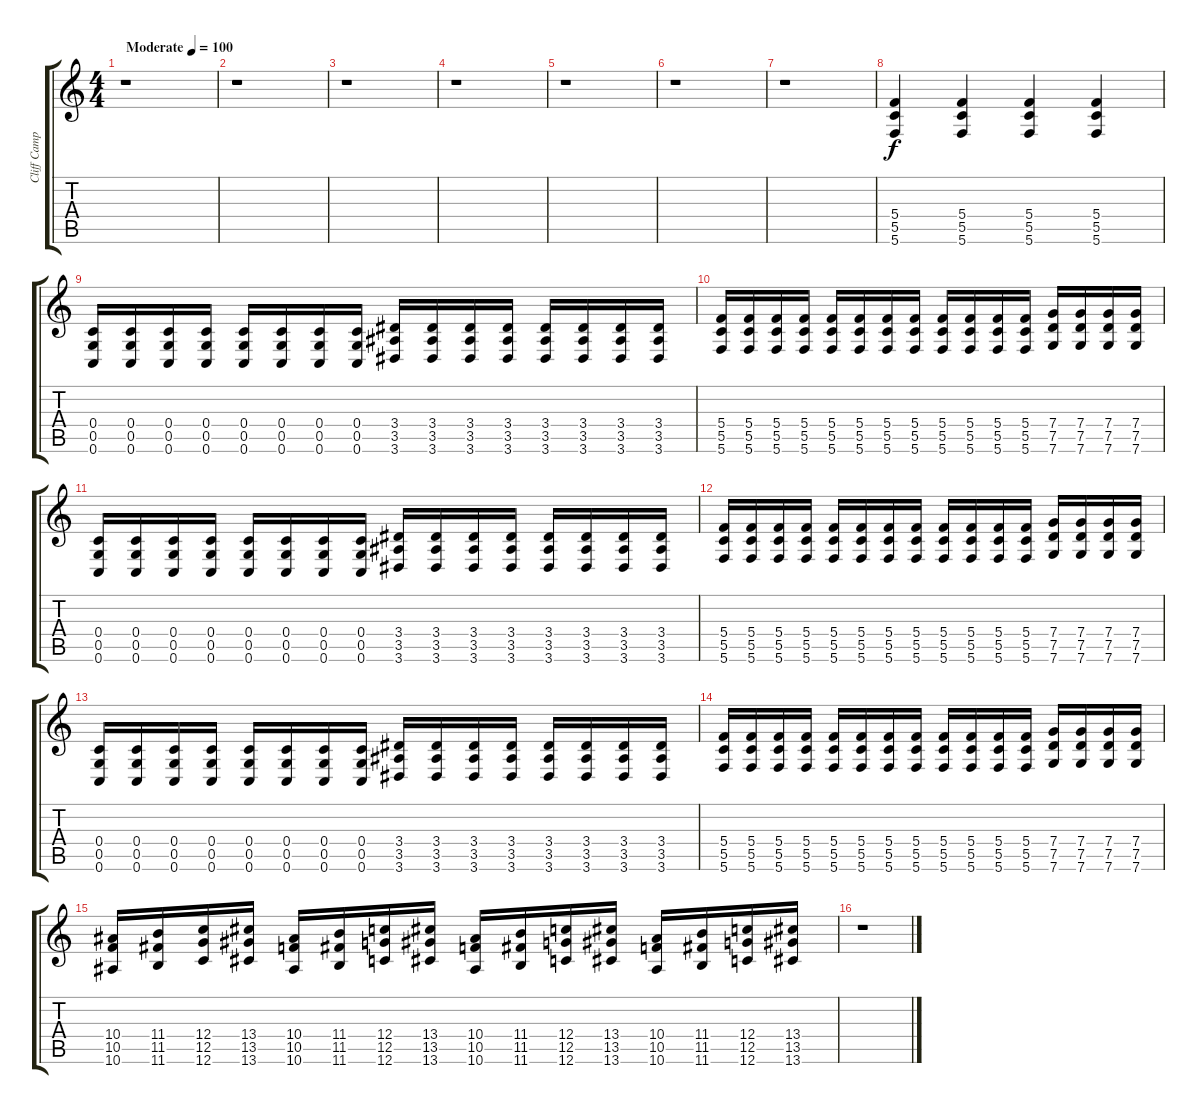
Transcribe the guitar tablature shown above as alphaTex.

\track ("Cliff Campbell 1" "Cliff Camp") {instrument overdrivenguitar}
\staff {score tabs}
\tuning (D4 A3 F3 C3 G2 C2) {hide}
\ts (4 4)
\tempo (100 "Moderate")
\clef g2
\ks c
r.1{dy f instrument overdrivenguitar} |
r.1 |
r.1 |
r.1 |
r.1 |
r.1 |
r.1 |
(5.4 5.5 5.6).4 (5.4 5.5 5.6).4 (5.4 5.5 5.6).4 (5.4 5.5 5.6).4 |
(0.4 0.5 0.6).16 (0.4 0.5 0.6).16 (0.4 0.5 0.6).16 (0.4 0.5 0.6).16 (0.4 0.5 0.6).16 (0.4 0.5 0.6).16 (0.4 0.5 0.6).16 (0.4 0.5 0.6).16 (3.4 3.5 3.6).16 (3.4 3.5 3.6).16 (3.4 3.5 3.6).16 (3.4 3.5 3.6).16 (3.4 3.5 3.6).16 (3.4 3.5 3.6).16 (3.4 3.5 3.6).16 (3.4 3.5 3.6).16 |
(5.4 5.5 5.6).16 (5.4 5.5 5.6).16 (5.4 5.5 5.6).16 (5.4 5.5 5.6).16 (5.4 5.5 5.6).16 (5.4 5.5 5.6).16 (5.4 5.5 5.6).16 (5.4 5.5 5.6).16 (5.4 5.5 5.6).16 (5.4 5.5 5.6).16 (5.4 5.5 5.6).16 (5.4 5.5 5.6).16 (7.4 7.5 7.6).16 (7.4 7.5 7.6).16 (7.4 7.5 7.6).16 (7.4 7.5 7.6).16 |
(0.4 0.5 0.6).16 (0.4 0.5 0.6).16 (0.4 0.5 0.6).16 (0.4 0.5 0.6).16 (0.4 0.5 0.6).16 (0.4 0.5 0.6).16 (0.4 0.5 0.6).16 (0.4 0.5 0.6).16 (3.4 3.5 3.6).16 (3.4 3.5 3.6).16 (3.4 3.5 3.6).16 (3.4 3.5 3.6).16 (3.4 3.5 3.6).16 (3.4 3.5 3.6).16 (3.4 3.5 3.6).16 (3.4 3.5 3.6).16 |
(5.4 5.5 5.6).16 (5.4 5.5 5.6).16 (5.4 5.5 5.6).16 (5.4 5.5 5.6).16 (5.4 5.5 5.6).16 (5.4 5.5 5.6).16 (5.4 5.5 5.6).16 (5.4 5.5 5.6).16 (5.4 5.5 5.6).16 (5.4 5.5 5.6).16 (5.4 5.5 5.6).16 (5.4 5.5 5.6).16 (7.4 7.5 7.6).16 (7.4 7.5 7.6).16 (7.4 7.5 7.6).16 (7.4 7.5 7.6).16 |
(0.4 0.5 0.6).16 (0.4 0.5 0.6).16 (0.4 0.5 0.6).16 (0.4 0.5 0.6).16 (0.4 0.5 0.6).16 (0.4 0.5 0.6).16 (0.4 0.5 0.6).16 (0.4 0.5 0.6).16 (3.4 3.5 3.6).16 (3.4 3.5 3.6).16 (3.4 3.5 3.6).16 (3.4 3.5 3.6).16 (3.4 3.5 3.6).16 (3.4 3.5 3.6).16 (3.4 3.5 3.6).16 (3.4 3.5 3.6).16 |
(5.4 5.5 5.6).16 (5.4 5.5 5.6).16 (5.4 5.5 5.6).16 (5.4 5.5 5.6).16 (5.4 5.5 5.6).16 (5.4 5.5 5.6).16 (5.4 5.5 5.6).16 (5.4 5.5 5.6).16 (5.4 5.5 5.6).16 (5.4 5.5 5.6).16 (5.4 5.5 5.6).16 (5.4 5.5 5.6).16 (7.4 7.5 7.6).16 (7.4 7.5 7.6).16 (7.4 7.5 7.6).16 (7.4 7.5 7.6).16 |
(10.4 10.5 10.6).16 (11.4 11.5 11.6).16 (12.4 12.5 12.6).16 (13.4 13.5 13.6).16 (10.4 10.5 10.6).16 (11.4 11.5 11.6).16 (12.4 12.5 12.6).16 (13.4 13.5 13.6).16 (10.4 10.5 10.6).16 (11.4 11.5 11.6).16 (12.4 12.5 12.6).16 (13.4 13.5 13.6).16 (10.4 10.5 10.6).16 (11.4 11.5 11.6).16 (12.4 12.5 12.6).16 (13.4 13.5 13.6).16 |
r.1
